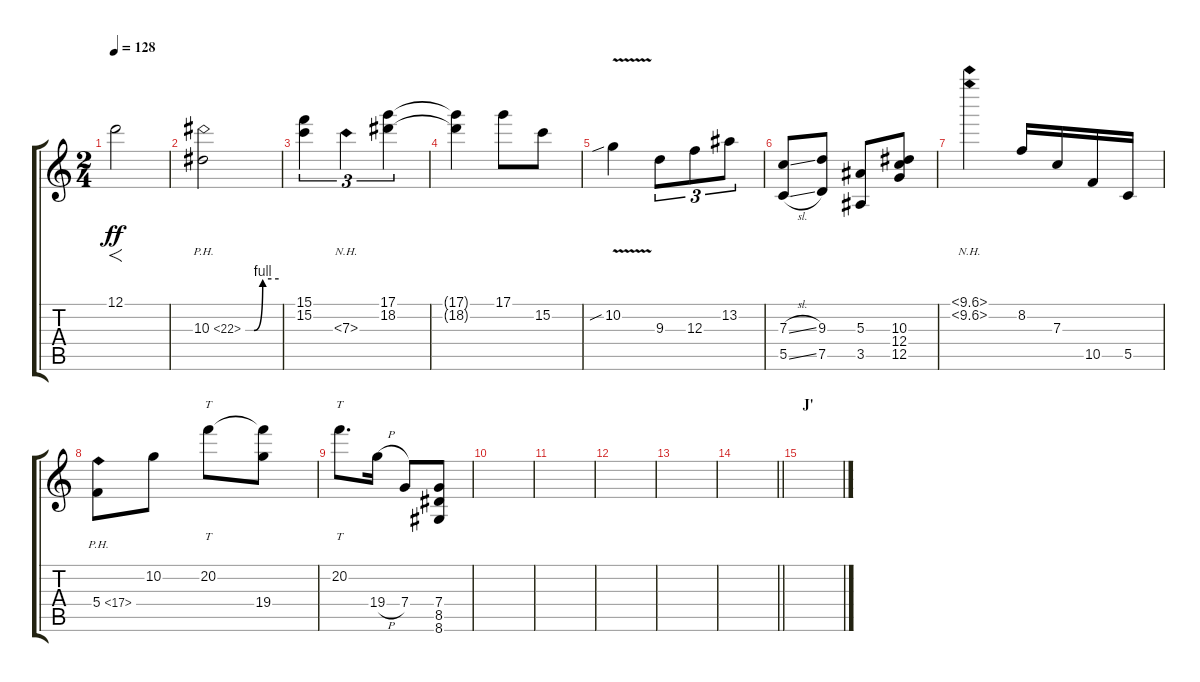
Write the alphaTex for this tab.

\track "" {instrument overdrivenguitar}
\staff {score tabs}
\tuning (D4 A3 F3 C3 G2 C2) {hide}
\ts (2 4)
\tempo 128
\clef g2
\ks c
12.1.2{f dy ff} |
10.3{be (custom 0 0 15 0 31 4 60 4) ph 12}.2 |
(15.1 15.2).4{tu (3 2)} 7.3{nh}.4{tu (3 2)} (17.1 18.2).4{tu (3 2)} |
(17.1{t} 18.2{t}).4 17.1.8 15.2.8 |
10.2{v sib}.4 9.3.8{tu (3 2)} 12.3.8{tu (3 2)} 13.2.8{tu (3 2)} |
(7.3{sl} 5.5{sl}).8 (9.3 7.5).8 (5.3 3.5).8 (10.3 12.4 12.5).8 |
(10.1{nh} 10.2{nh}).4 8.2.16 7.3.16 10.5.16 5.5.16 |
5.4{ph 12}.8 10.2.8 20.2.8{tt} (20.2{t} 19.4).8 |
20.2.8{tt d} 19.4{h}.16 7.4.8 (7.4 8.5 8.6).8 |
|
|
|
|
\barLineRight lightlight
|
\section ("" "J'")
